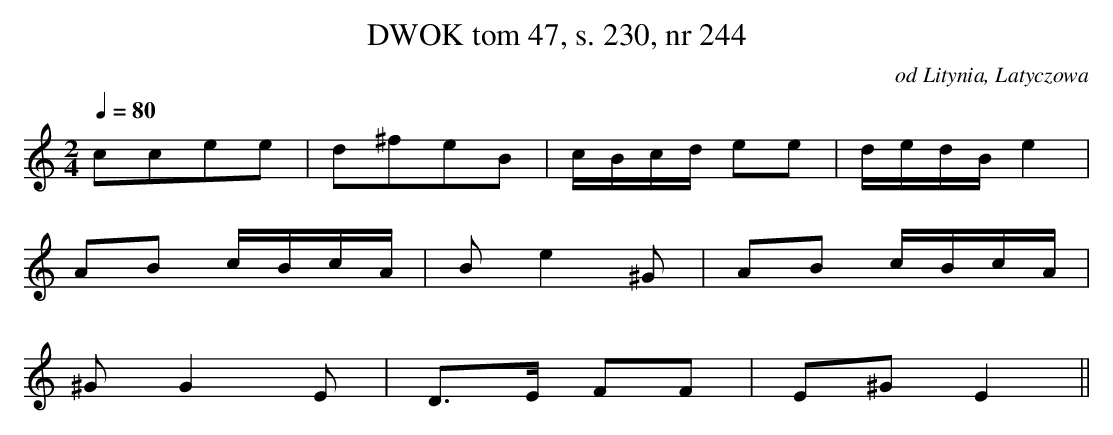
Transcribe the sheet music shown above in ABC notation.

X:1
T: DWOK tom 47, s. 230, nr 244
O:od Litynia, Latyczowa
L:1/8
M:2/4
K:C
Q:1/4=80
ccee|d^feB|c/B/c/d/ ee|d/e/d/B/ e2|
AB c/B/c/A/|B e2 ^G|AB c/B/c/A/|
^G G2E|D3/2E/ FF|E^GE2||
